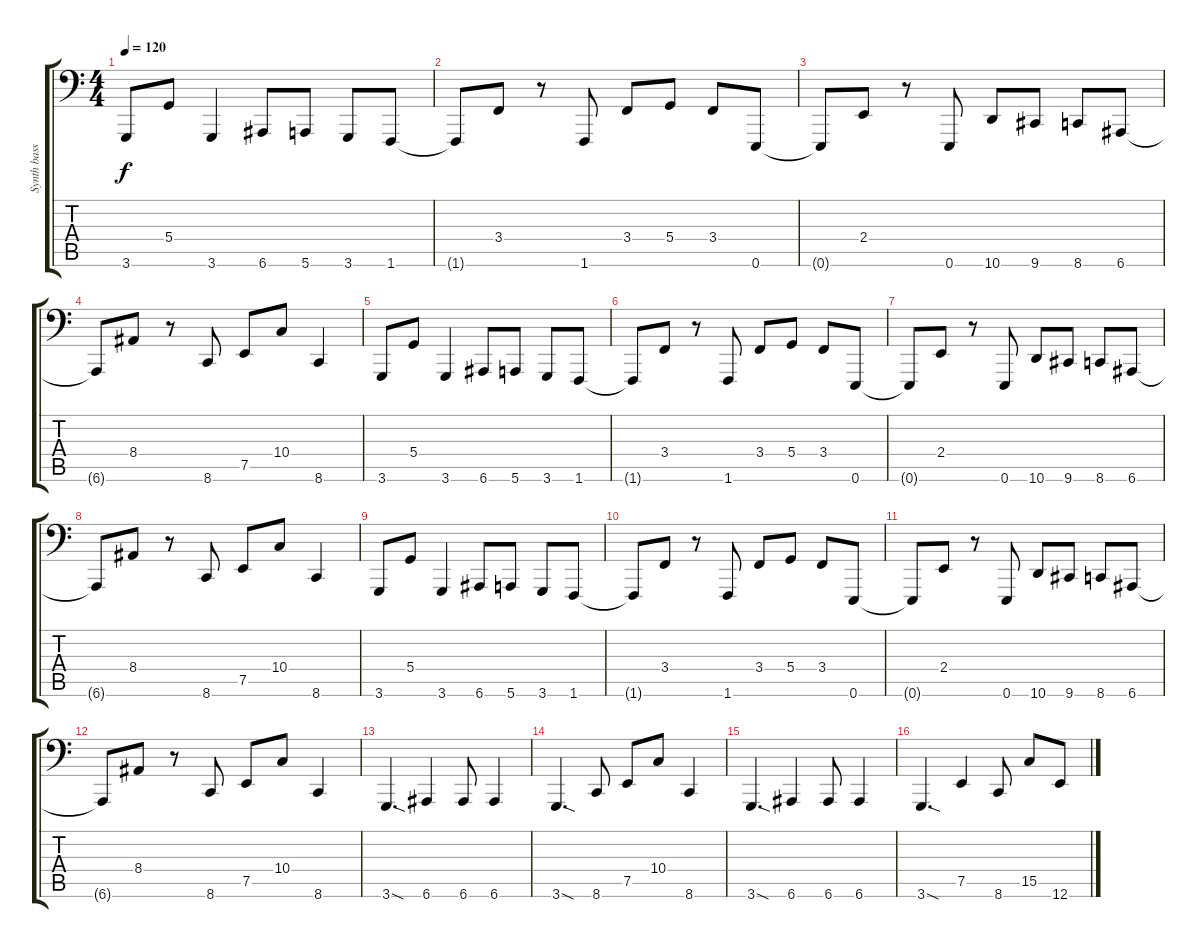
\track ("Synth bass" "Synth bass") {instrument lead2sawtooth}
\staff {score tabs}
\tuning (E3 B2 G2 D2 A1 E1) {hide}
\ts (4 4)
\tempo 120
\clef f4
\ks c
3.6.8{dy f} 5.4.8 3.6.4 6.6.8 5.6.8 3.6.8 1.6.8 |
1.6{t}.8 3.4.8 r.8 1.6.8 3.4.8 5.4.8 3.4.8 0.6.8 |
0.6{t}.8 2.4.8 r.8 0.6.8 10.6.8 9.6.8 8.6.8 6.6.8 |
6.6{t}.8 8.4.8 r.8 8.6.8 7.5.8 10.4.8 8.6.4 |
3.6.8 5.4.8 3.6.4 6.6.8 5.6.8 3.6.8 1.6.8 |
1.6{t}.8 3.4.8 r.8 1.6.8 3.4.8 5.4.8 3.4.8 0.6.8 |
0.6{t}.8 2.4.8 r.8 0.6.8 10.6.8 9.6.8 8.6.8 6.6.8 |
6.6{t}.8 8.4.8 r.8 8.6.8 7.5.8 10.4.8 8.6.4 |
3.6.8 5.4.8 3.6.4 6.6.8 5.6.8 3.6.8 1.6.8 |
1.6{t}.8 3.4.8 r.8 1.6.8 3.4.8 5.4.8 3.4.8 0.6.8 |
0.6{t}.8 2.4.8 r.8 0.6.8 10.6.8 9.6.8 8.6.8 6.6.8 |
6.6{t}.8 8.4.8 r.8 8.6.8 7.5.8 10.4.8 8.6.4 |
3.6{sod}.4{d} 6.6.4 6.6.8 6.6.4 |
3.6{sod}.4{d} 8.6.8 7.5.8 10.4.8 8.6.4 |
3.6{sod}.4{d} 6.6.4 6.6.8 6.6.4 |
3.6{sod}.4{d} 7.5.4 8.6.8 15.5.8 12.6.8
